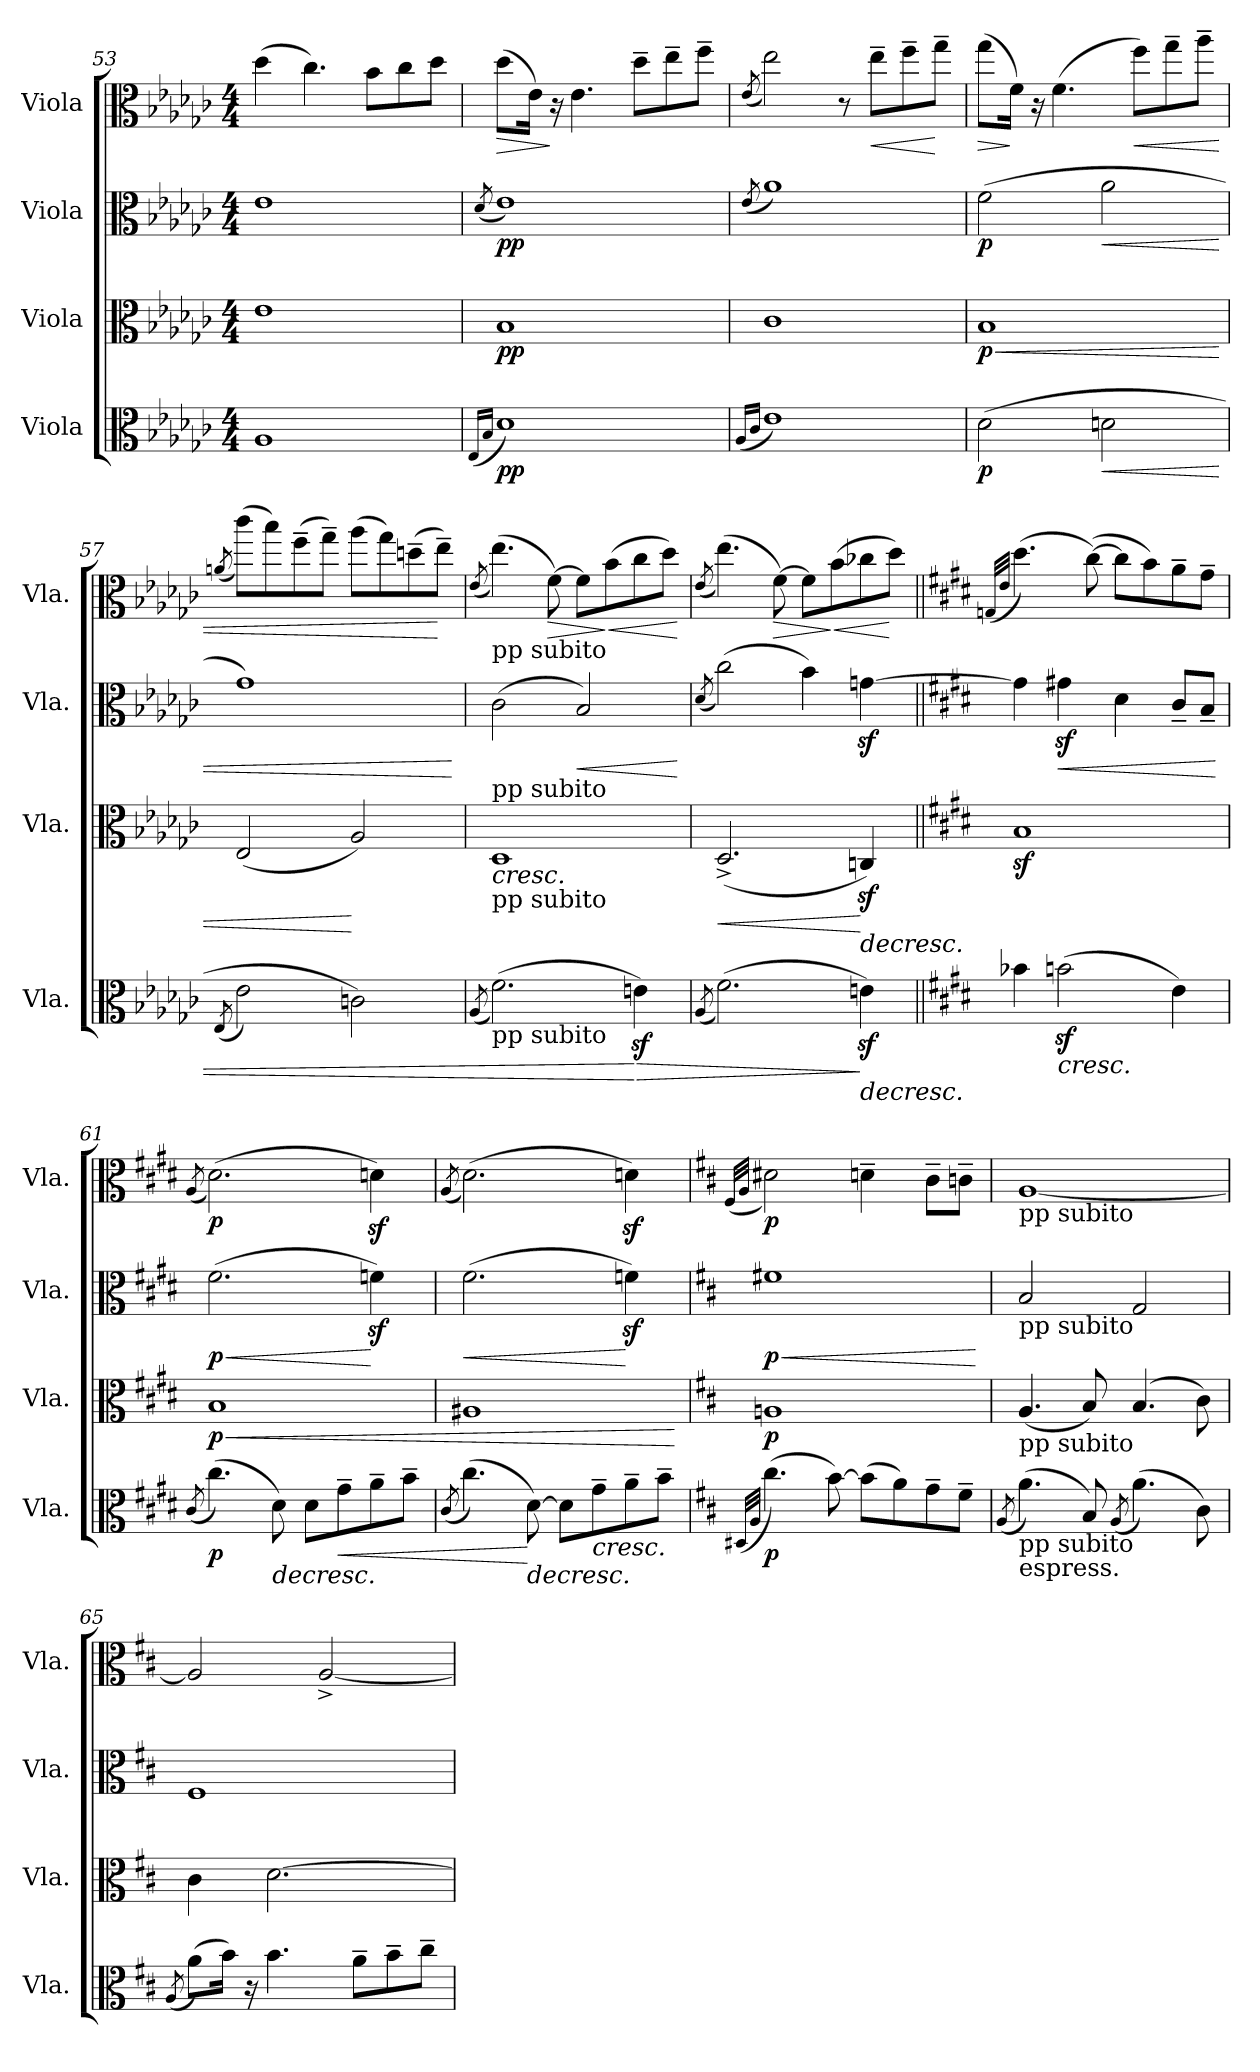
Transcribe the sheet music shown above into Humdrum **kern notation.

**kern	**dynam	**kern	**dynam	**kern	**dynam	**kern	**dynam
*part4	*part4	*part3	*part3	*part2	*part2	*part1	*part1
*staff4	*staff4	*staff3	*staff3	*staff2	*staff2	*staff1	*staff1
*I"Viola	*	*I"Viola	*	*I"Viola	*	*I"Viola	*
*I'Vla.	*	*I'Vla.	*	*I'Vla.	*	*I'Vla.	*
*clefC3	*	*clefC3	*	*clefC3	*	*clefC3	*
*k[b-e-a-d-g-c-]	*	*k[b-e-a-d-g-c-]	*	*k[b-e-a-d-g-c-]	*	*k[b-e-a-d-g-c-]	*
*G-:	*	*G-:	*	*G-:	*	*G-:	*
*M4/4	*	*M4/4	*	*M4/4	*	*M4/4	*
=53	=53	=53	=53	=53	=53	=53	=53
1A-	.	1e-	.	1e-	.	(4dd-\	.
.	.	.	.	.	.	4.cc-\)	.
.	.	.	.	.	.	8b-\L	.
.	.	.	.	.	.	8cc-\	.
.	.	.	.	.	.	8dd-\J	.
=54	=54	=54	=54	=54	=54	=54	=54
(16qE-/LL	.	.	.	.	.	.	.
16qB-/JJ	.	.	.	(8qd-/	.	.	.
!	!LO:DY:b	!	!LO:DY:b	!	!LO:DY:b	!	!LO:HP:b
1d-)	pp	1B-	pp	1e-)	pp	(8dd-\L	>
.	.	.	.	.	.	16e-\Jk)	.
.	.	.	.	.	.	16r	]
.	.	.	.	.	.	4.e-\	.
.	.	.	.	.	.	8dd-~\L	.
.	.	.	.	.	.	8ee-~\	.
.	.	.	.	.	.	8ff~\J	.
!!LO:LB:g=z
=55	=55	=55	=55	=55	=55	=55	=55
(16qA-/LL	.	.	.	.	.	.	.
16qc-/JJ	.	.	.	(8qe-/	.	(8qe-/	.
1e-)	.	1c-	.	1a-)	.	2ee-\)	.
.	.	.	.	.	.	8r	.
!	!	!	!	!	!	!	!LO:HP:b
.	.	.	.	.	.	8ee-~\L	<
.	.	.	.	.	.	8ff~\	.
.	.	.	.	.	.	8gg-~\J	[
=56	=56	=56	=56	=56	=56	=56	=56
!	!LO:DY:b	!	!LO:HP:b	!	!	!	!LO:HP:b
!	!	!	!LO:DY:n=1:b	!	!LO:DY:b	!	!
(2d-\	p	1B-	< p	(2f\	p	(8gg-\L	>
.	.	.	.	.	.	16f\Jk)	]
.	.	.	.	.	.	16r	.
.	.	.	.	.	.	(4.f\	.
!	!LO:HP:b	!	!	!	!LO:HP:b	!	!
2dn\	<	.	.	2a-\	<	.	.
!	!	!	!	!	!	!	!LO:HP:b
.	.	.	.	.	.	8ff\L)	<
.	.	.	.	.	.	8gg-~\	.
.	.	.	.	.	.	8aa-~\J	.
=57	=57	=57	=57	=57	=57	=57	=57
(8qE-/	.	.	.	.	.	(8qan/	.
2e-\)	.	(2E-/	.	1g-)	.	(8ccc-\L)	.
.	.	.	.	.	.	8bb-\)	.
.	.	.	.	.	.	(8ff~\	.
.	.	.	.	.	.	8gg-~\J)	.
2cn\)	.	2A-/)	[	.	.	(8aa-\L	.
.	.	.	.	.	.	8gg-\)	.
.	.	.	.	.	.	(8ddn~\	.
.	.	.	.	.	.	8ee-~\J)	[
.	.	.	.	.	[	.	.
=58	=58	=58	=58	=58	=58	=58	=58
(8qA-/	.	.	.	.	.	(8qe-/	.
!	!	!	!	!	!	!LO:TX:b:t=pp subito	!
!	!	!	!	!LO:TX:b:t=pp subito	!	!	!
!	!	!LO:TX:b:t=pp subito	!	!	!	!	!
!LO:TX:b:t=pp subito	!	!	!	!	!	!	!
!	!	!	!LO:HP:b	!	!	!	!
(2.f\)	.	1D-	<	(2c-\	.	(4.ee-\)	.
!	!	!	!	!	!	!	!LO:HP:b
.	.	.	.	.	.	[8f\)	>
!	!	!	!	!	!LO:HP:b	!	!
.	.	.	.	2B-/)	<	8f\L]	.
!	!	!	!	!	!	!	!LO:HP:n=1:b
.	.	.	.	.	.	(8b-\	] <
!	!LO:HP:n=1:b	!	!	!	!	!	!
4enz<\)	[ >	.	.	.	.	8cc-\	.
.	.	.	.	.	.	8dd-\J)	.
.	.	.	.	.	[	.	[
=59	=59	=59	=59	=59	=59	=59	=59
(8qA-/	.	.	.	(8qd-/	.	(8qe-/	.
!	!	!	!LO:HP:b	!	!	!	!
(2.f\)	.	(2.D-^/	<	(2cc-\)	.	(4.ee-\)	.
!	!	!	!	!	!	!	!LO:HP:b
.	.	.	.	.	.	[8f\)	>
.	.	.	.	4b-\)	.	8f\L]	.
!	!	!	!	!	!	!	!LO:HP:n=1:b
.	.	.	.	.	.	(8b-\	] <
!	!LO:HP:n=1:b	!	!LO:HP:n=1:b	!	!	!	!
4enz<\)	] >	4Cnz</)	[ >	[4gnz<\	.	8cc-X\	.
.	.	.	.	.	.	8dd-\J)	[
.	.	.	[	.	.	.	.
!!LO:LB:g=z
=60||	=60||	=60||	=60||	=60||	=60||	=60||	=60||
*k[f#c#g#d#]	*	*k[f#c#g#d#]	*	*k[f#c#g#d#]	*	*k[f#c#g#d#]	*
*E:	*	*E:	*	*E:	*	*E:	*
.	.	.	.	.	.	(32qGn/LLL	.
.	.	.	.	.	.	32qe/JJJ	.
4b-X\	.	1Bz<	.	4g\]	.	(4.dd#\)	.
!	!LO:HP:b	!	!	!	!LO:HP:b	!	!
(2bnz<\	<	.	.	4g#Xz<\	<	.	.
.	.	.	.	.	.	([8cc#\)	.
.	.	.	.	4d#\	.	8cc#\L]	.
.	.	.	.	.	.	8b\)	.
4e\)	.	.	.	8c#~/L	.	8a~\	.
.	.	.	.	8B~/J	.	8g#~\J	.
.	]	.	.	.	[	.	.
=61	=61	=61	=61	=61	=61	=61	=61
(8qc#/	.	.	.	.	.	(8qA/	.
!	!LO:DY:b	!	!LO:HP:b	!	!LO:HP:b	!	!
!	!	!	!LO:DY:n=1:b	!	!LO:DY:n=1:b	!	!LO:DY:b
(4.cc#\)	p	1B	< p	(2.f#\	< p	(2.d#\)	p
!	!LO:HP:n=1:b	!	!	!	!	!	!
8d#\)	[ >	.	.	.	.	.	.
8d#\L	.	.	.	.	.	.	.
!	!LO:HP:b	!	!	!	!	!	!
8g#~\	<	.	.	.	.	.	.
8a~\	.	.	.	4fnz<\)	[	4dnz<\)	.
8b~\J	]	.	.	.	.	.	.
.	.	.	]	.	.	.	.
=62	=62	=62	=62	=62	=62	=62	=62
(8qc#/	.	.	.	.	.	(8qA/	.
!	!	!	!	!	!LO:HP:b	!	!
(4.cc#\)	.	1A#X	.	(2.f#\	<	(2.d#\)	.
!	!LO:HP:n=1:b	!	!	!	!	!	!
[8d#\)	[ >	.	.	.	.	.	.
8d#\L]	.	.	.	.	.	.	.
!	!LO:HP:b	!	!	!	!	!	!
8g#~\	<	.	.	.	.	.	.
8a~\	.	.	.	4fnz<\)	[	4dnz<\)	.
8b~\J	]	.	.	.	.	.	.
.	.	.	[	.	.	.	.
=63	=63	=63	=63	=63	=63	=63	=63
*k[f#c#]	*	*k[f#c#]	*	*k[f#c#]	*	*k[f#c#]	*
*D:	*	*D:	*	*D:	*	*D:	*
(32qD#X/LLL	.	.	.	.	.	(32qF#/LLL	.
32qA/JJJ	.	.	.	.	.	32qA/JJJ	.
!	!LO:DY:b	!	!LO:DY:b	!	!LO:HP:b	!	!
!	!	!	!	!	!LO:DY:n=1:b	!	!LO:DY:b
(4.cc#\)	p	1An	p	1f#X	< p	2d#X\)	p
[8b\)	.	.	.	.	.	.	.
(8b\L]	.	.	.	.	.	4dn~\	.
8a\)	.	.	.	.	.	.	.
8g~\	.	.	.	.	.	8c#~\L	.
8f#~\J	.	.	.	.	.	8cn~\J	.
.	[	.	.	.	[	.	.
=64	=64	=64	=64	=64	=64	=64	=64
(8qA/	.	.	.	.	.	.	.
!	!	!	!	!	!	!LO:TX:b:t=pp subito	!
!	!	!	!	!LO:TX:b:t=pp subito	!	!	!
!	!	!LO:TX:b:t=pp subito	!	!	!	!	!
!LO:TX:b:t=pp subito	!	!	!	!	!	!	!
!LO:TX:b:t=espress.	!	!	!	!	!	!	!
(4.a\)	.	(4.A/	.	2B/	.	[1A	.
8B/)	.	8B/)	.	.	.	.	.
(8qA/	.	.	.	.	.	.	.
(4.a\)	.	(4.B/	.	2G/	.	.	.
8c#\)	.	8c#\)	.	.	.	.	.
!!LO:PB:g=z
=65	=65	=65	=65	=65	=65	=65	=65
(8qA/	.	.	.	.	.	.	.
(8a\L)	.	4c#\	.	1F#	.	2A/]	.
16b\Jk)	.	.	.	.	.	.	.
16r	.	.	.	.	.	.	.
4.b\	.	[2.d\	.	.	.	.	.
.	.	.	.	.	.	[2A^/	.
8a~\L	.	.	.	.	.	.	.
8b~\	.	.	.	.	.	.	.
8cc#~\J	.	.	.	.	.	.	.
=	=	=	=	=	=	=	=
*-	*-	*-	*-	*-	*-	*-	*-
